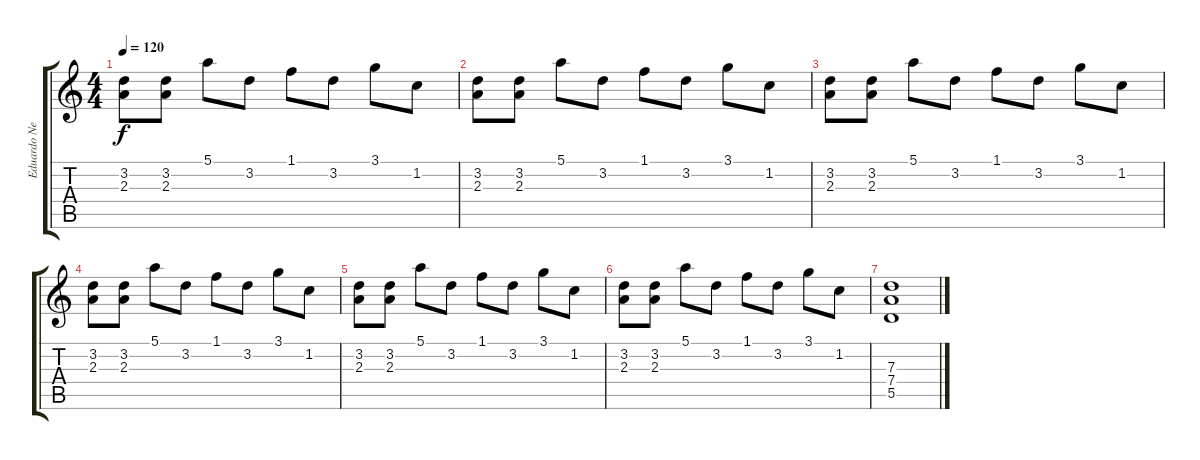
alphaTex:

\track ("Eduardo Neves - Guitar" "Eduardo Ne") {instrument overdrivenguitar}
\staff {score tabs}
\tuning (E4 B3 G3 D3 A2 E2) {hide}
\ts (4 4)
\tempo 120
\clef g2
\ks c
(3.2 2.3).8{dy f} (3.2 2.3).8 5.1.8 3.2.8 1.1.8 3.2.8 3.1.8 1.2.8 |
(3.2 2.3).8 (3.2 2.3).8 5.1.8 3.2.8 1.1.8 3.2.8 3.1.8 1.2.8 |
(3.2 2.3).8 (3.2 2.3).8 5.1.8 3.2.8 1.1.8 3.2.8 3.1.8 1.2.8 |
(3.2 2.3).8 (3.2 2.3).8 5.1.8 3.2.8 1.1.8 3.2.8 3.1.8 1.2.8 |
(3.2 2.3).8 (3.2 2.3).8 5.1.8 3.2.8 1.1.8 3.2.8 3.1.8 1.2.8 |
(3.2 2.3).8 (3.2 2.3).8 5.1.8 3.2.8 1.1.8 3.2.8 3.1.8 1.2.8 |
(7.3 7.4 5.5).1
